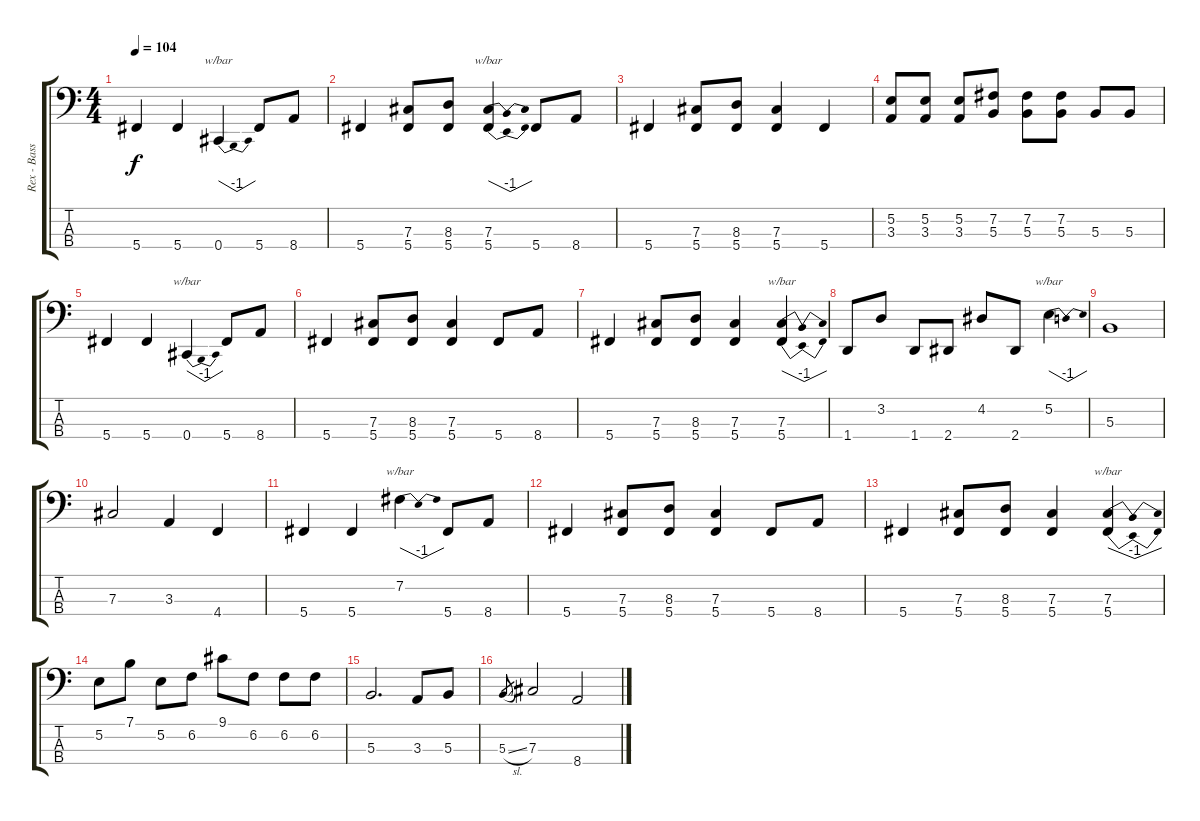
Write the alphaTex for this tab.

\track ("Rex - Bass" "Rex - Bass") {instrument electricbasspick}
\staff {score tabs}
\tuning (E2 B1 Gb1 Db1) {hide}
\ts (4 4)
\tempo 104
\clef f4
\ks c
5.4.4{dy f} 5.4.4 0.4.4{tbe (dip default 0 0 30 -4 60 0)} 5.4.8 8.4.8 |
5.4.4 (7.3 5.4).8 (8.3 5.4).8 (7.3 5.4).4{tbe (dip default 0 0 30 -4 60 0)} 5.4.8 8.4.8 |
5.4.4 (7.3 5.4).8 (8.3 5.4).8 (7.3 5.4).4 5.4.4 |
(5.2 3.3).8 (5.2 3.3).8 (5.2 3.3).8 (7.2 5.3).8 (7.2 5.3).8 (7.2 5.3).8 5.3.8 5.3.8 |
5.4.4 5.4.4 0.4.4{tbe (dip default 0 0 30 -4 60 0)} 5.4.8 8.4.8 |
5.4.4 (7.3 5.4).8 (8.3 5.4).8 (7.3 5.4).4 5.4.8 8.4.8 |
5.4.4 (7.3 5.4).8 (8.3 5.4).8 (7.3 5.4).4 (7.3 5.4).4{tbe (dip default 0 0 30 -4 60 0)} |
1.4.8 3.2.8 1.4.8 2.4.8 4.2.8 2.4.8 5.2.4{tbe (dip default 0 0 30 -4 60 0)} |
5.3.1 |
7.3.2 3.3.4 4.4.4 |
5.4.4 5.4.4 7.2.4{tbe (dip default 0 0 30 -4 60 0)} 5.4.8 8.4.8 |
5.4.4 (7.3 5.4).8 (8.3 5.4).8 (7.3 5.4).4 5.4.8 8.4.8 |
5.4.4 (7.3 5.4).8 (8.3 5.4).8 (7.3 5.4).4 (7.3 5.4).4{tbe (dip default 0 0 30 -4 60 0)} |
5.2.8 7.1.8 5.2.8 6.2.8 9.1.8 6.2.8 6.2.8 6.2.8 |
5.3.2{d} 3.3.8 5.3.8 |
5.3{sl}.8{gr} 7.3.2 8.4.2
